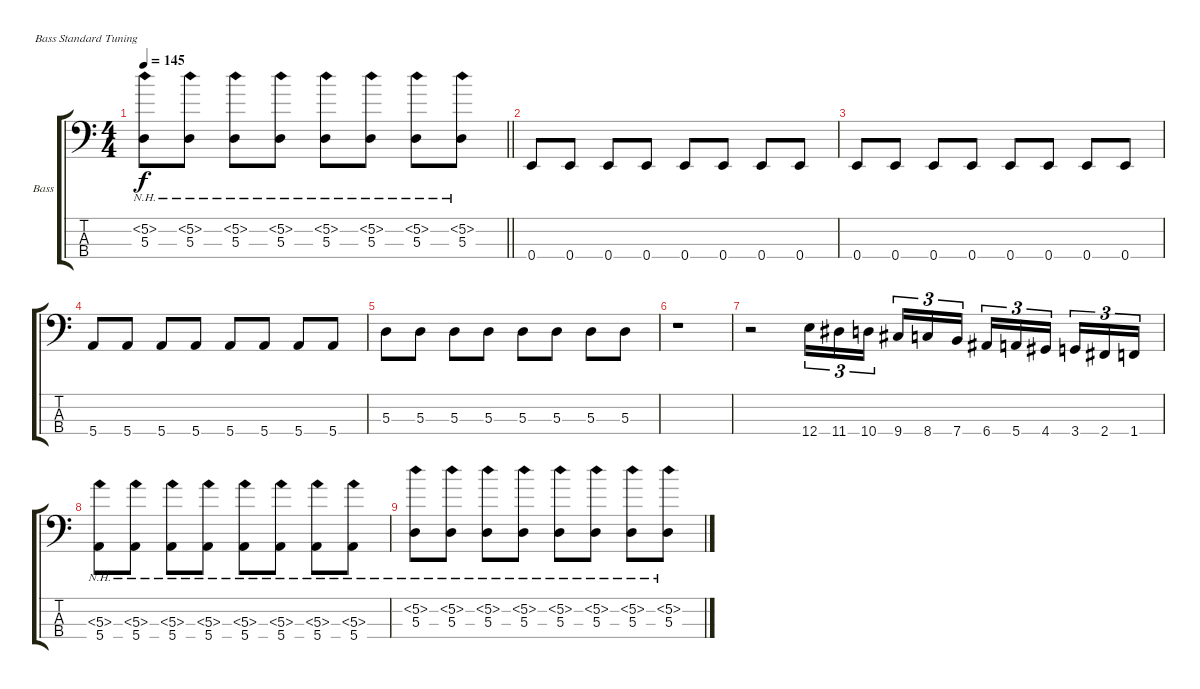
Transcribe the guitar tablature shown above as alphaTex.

\defaultSystemsLayout 4
\bracketExtendMode groupsimilarinstruments
\firstSystemTrackNameOrientation horizontal
\otherSystemsTrackNameOrientation horizontal
\track ("Bass" "Bass") {instrument electricbassfinger}
\staff {score tabs}
\tuning (G2 D2 A1 E1)
\ts (4 4)
\tempo 145
\clef f4
\scale
0.333333
\barLineRight lightlight
\ks c
(5.3 5.2{nh}).8{dy f} (5.3 5.2{nh}).8 (5.3 5.2{nh}).8 (5.3 5.2{nh}).8 (5.3 5.2{nh}).8 (5.3 5.2{nh}).8 (5.3 5.2{nh}).8 (5.3 5.2{nh}).8 |
\scale
0.333333 0.4.8 0.4.8 0.4.8 0.4.8 0.4.8 0.4.8 0.4.8 0.4.8 |
\scale
0.333333 0.4.8 0.4.8 0.4.8 0.4.8 0.4.8 0.4.8 0.4.8 0.4.8 |
\scale
0.333333 5.4.8 5.4.8 5.4.8 5.4.8 5.4.8 5.4.8 5.4.8 5.4.8 |
\scale
0.333333 5.3.8 5.3.8 5.3.8 5.3.8 5.3.8 5.3.8 5.3.8 5.3.8 |
\scale
0.333333 r.1 |
\scale
0.333333 r.2 12.4.16{tu (3 2)} 11.4.16{tu (3 2)} 10.4.16{tu (3 2)} 9.4.16{tu (3 2)} 8.4.16{tu (3 2)} 7.4.16{tu (3 2)} 6.4.16{tu (3 2)} 5.4.16{tu (3 2)} 4.4.16{tu (3 2)} 3.4.16{tu (3 2)} 2.4.16{tu (3 2)} 1.4.16{tu (3 2)} |
\scale
0.333333 (5.4 5.3{nh}).8 (5.4 5.3{nh}).8 (5.4 5.3{nh}).8 (5.4 5.3{nh}).8 (5.4 5.3{nh}).8 (5.4 5.3{nh}).8 (5.4 5.3{nh}).8 (5.4 5.3{nh}).8 |
\scale
0.333333 (5.3 5.2{nh}).8 (5.3 5.2{nh}).8 (5.3 5.2{nh}).8 (5.3 5.2{nh}).8 (5.3 5.2{nh}).8 (5.3 5.2{nh}).8 (5.3 5.2{nh}).8 (5.3 5.2{nh}).8
